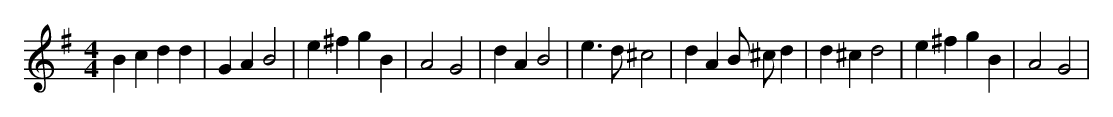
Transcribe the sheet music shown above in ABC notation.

X:1
M:4/4
L:1/8
K:G
B2 c2 d2 d2 | G2 A2 B4 | e2 ^f2 g2 B2 | A4 G4 | d2 A2 B4 | e3 d ^c4 | d2 A2 B ^c d2 | d2 ^c2 d4 | e2 ^f2 g2 B2 | A4 G4 |
